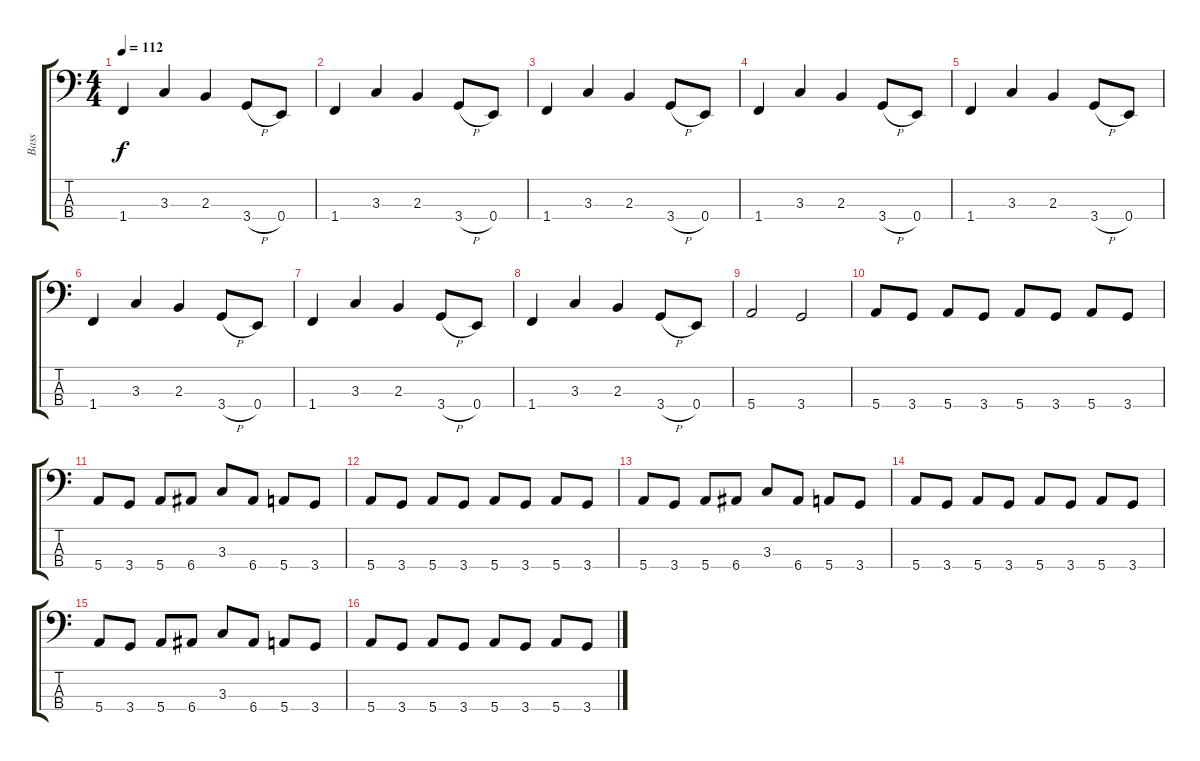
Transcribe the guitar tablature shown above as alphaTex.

\track ("Bass" "Bass") {instrument electricbassfinger}
\staff {score tabs}
\tuning (G2 D2 A1 E1) {hide}
\ts (4 4)
\tempo 112
\clef f4
\ks c
1.4.4{dy f} 3.3.4 2.3.4 3.4{h}.8 0.4.8 |
1.4.4 3.3.4 2.3.4 3.4{h}.8 0.4.8 |
1.4.4 3.3.4 2.3.4 3.4{h}.8 0.4.8 |
1.4.4 3.3.4 2.3.4 3.4{h}.8 0.4.8 |
1.4.4 3.3.4 2.3.4 3.4{h}.8 0.4.8 |
1.4.4 3.3.4 2.3.4 3.4{h}.8 0.4.8 |
1.4.4 3.3.4 2.3.4 3.4{h}.8 0.4.8 |
1.4.4 3.3.4 2.3.4 3.4{h}.8 0.4.8 |
5.4.2 3.4.2 |
5.4.8 3.4.8 5.4.8 3.4.8 5.4.8 3.4.8 5.4.8 3.4.8 |
5.4.8 3.4.8 5.4.8 6.4.8 3.3.8 6.4.8 5.4.8 3.4.8 |
5.4.8 3.4.8 5.4.8 3.4.8 5.4.8 3.4.8 5.4.8 3.4.8 |
5.4.8 3.4.8 5.4.8 6.4.8 3.3.8 6.4.8 5.4.8 3.4.8 |
5.4.8 3.4.8 5.4.8 3.4.8 5.4.8 3.4.8 5.4.8 3.4.8 |
5.4.8 3.4.8 5.4.8 6.4.8 3.3.8 6.4.8 5.4.8 3.4.8 |
5.4.8 3.4.8 5.4.8 3.4.8 5.4.8 3.4.8 5.4.8 3.4.8
